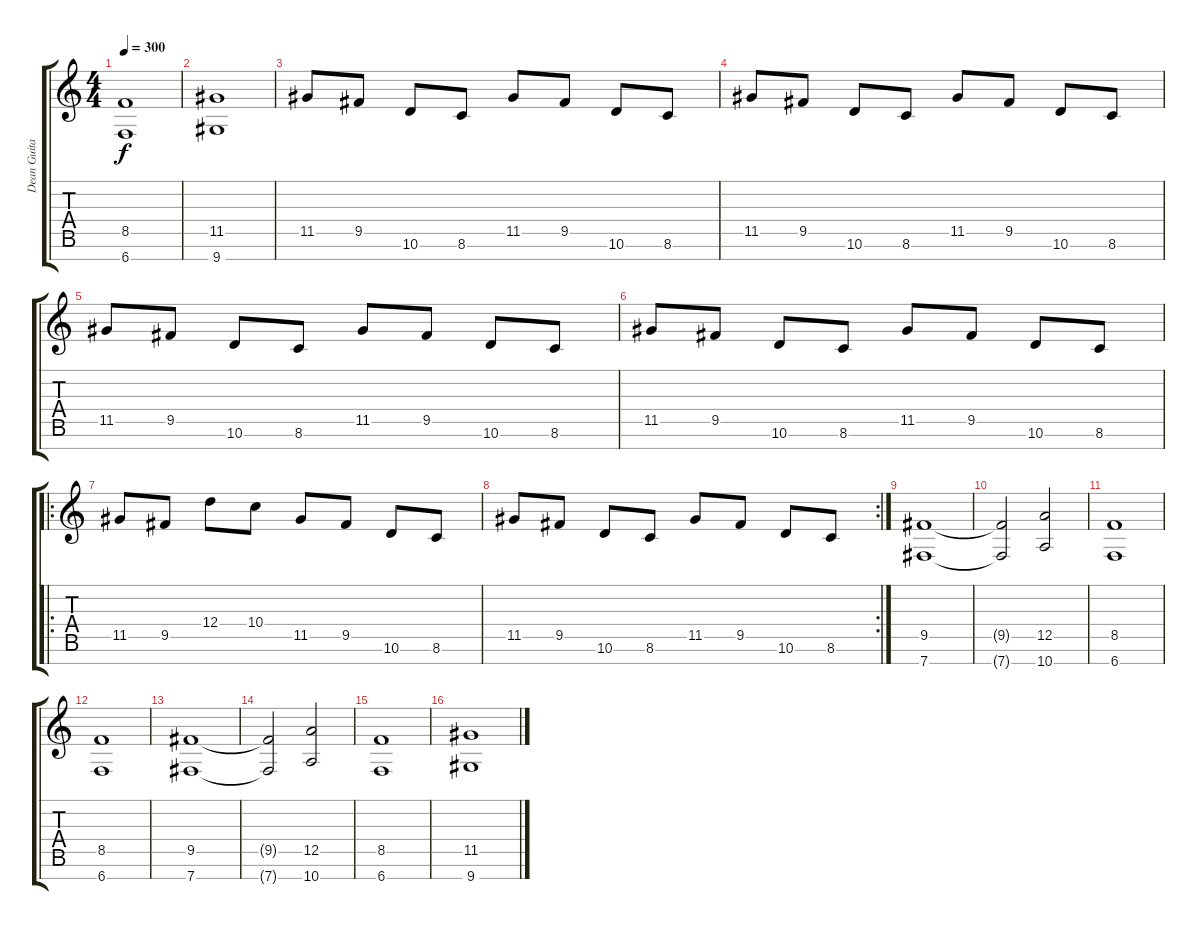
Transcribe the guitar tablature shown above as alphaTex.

\track ("Dean Guitar (8 string)" "Dean Guita") {instrument distortionguitar}
\staff {score tabs}
\tuning (E4 B3 G3 D3 A2 E2 B1) {hide}
\ts (4 4)
\tempo 300
\clef g2
\ks c
(8.5 6.7).1{dy f} |
(11.5 9.7).1 |
11.5.8 9.5.8 10.6.8 8.6.8 11.5.8 9.5.8 10.6.8 8.6.8 |
11.5.8 9.5.8 10.6.8 8.6.8 11.5.8 9.5.8 10.6.8 8.6.8 |
11.5.8 9.5.8 10.6.8 8.6.8 11.5.8 9.5.8 10.6.8 8.6.8 |
11.5.8 9.5.8 10.6.8 8.6.8 11.5.8 9.5.8 10.6.8 8.6.8 |
\ro
11.5.8 9.5.8 12.4.8 10.4.8 11.5.8 9.5.8 10.6.8 8.6.8 |
\rc 2
11.5.8 9.5.8 10.6.8 8.6.8 11.5.8 9.5.8 10.6.8 8.6.8 |
(9.5 7.7).1 |
(9.5{t} 7.7{t}).2 (12.5 10.7).2 |
(8.5 6.7).1 |
(8.5 6.7).1 |
(9.5 7.7).1 |
(9.5{t} 7.7{t}).2 (12.5 10.7).2 |
(8.5 6.7).1 |
(11.5 9.7).1
